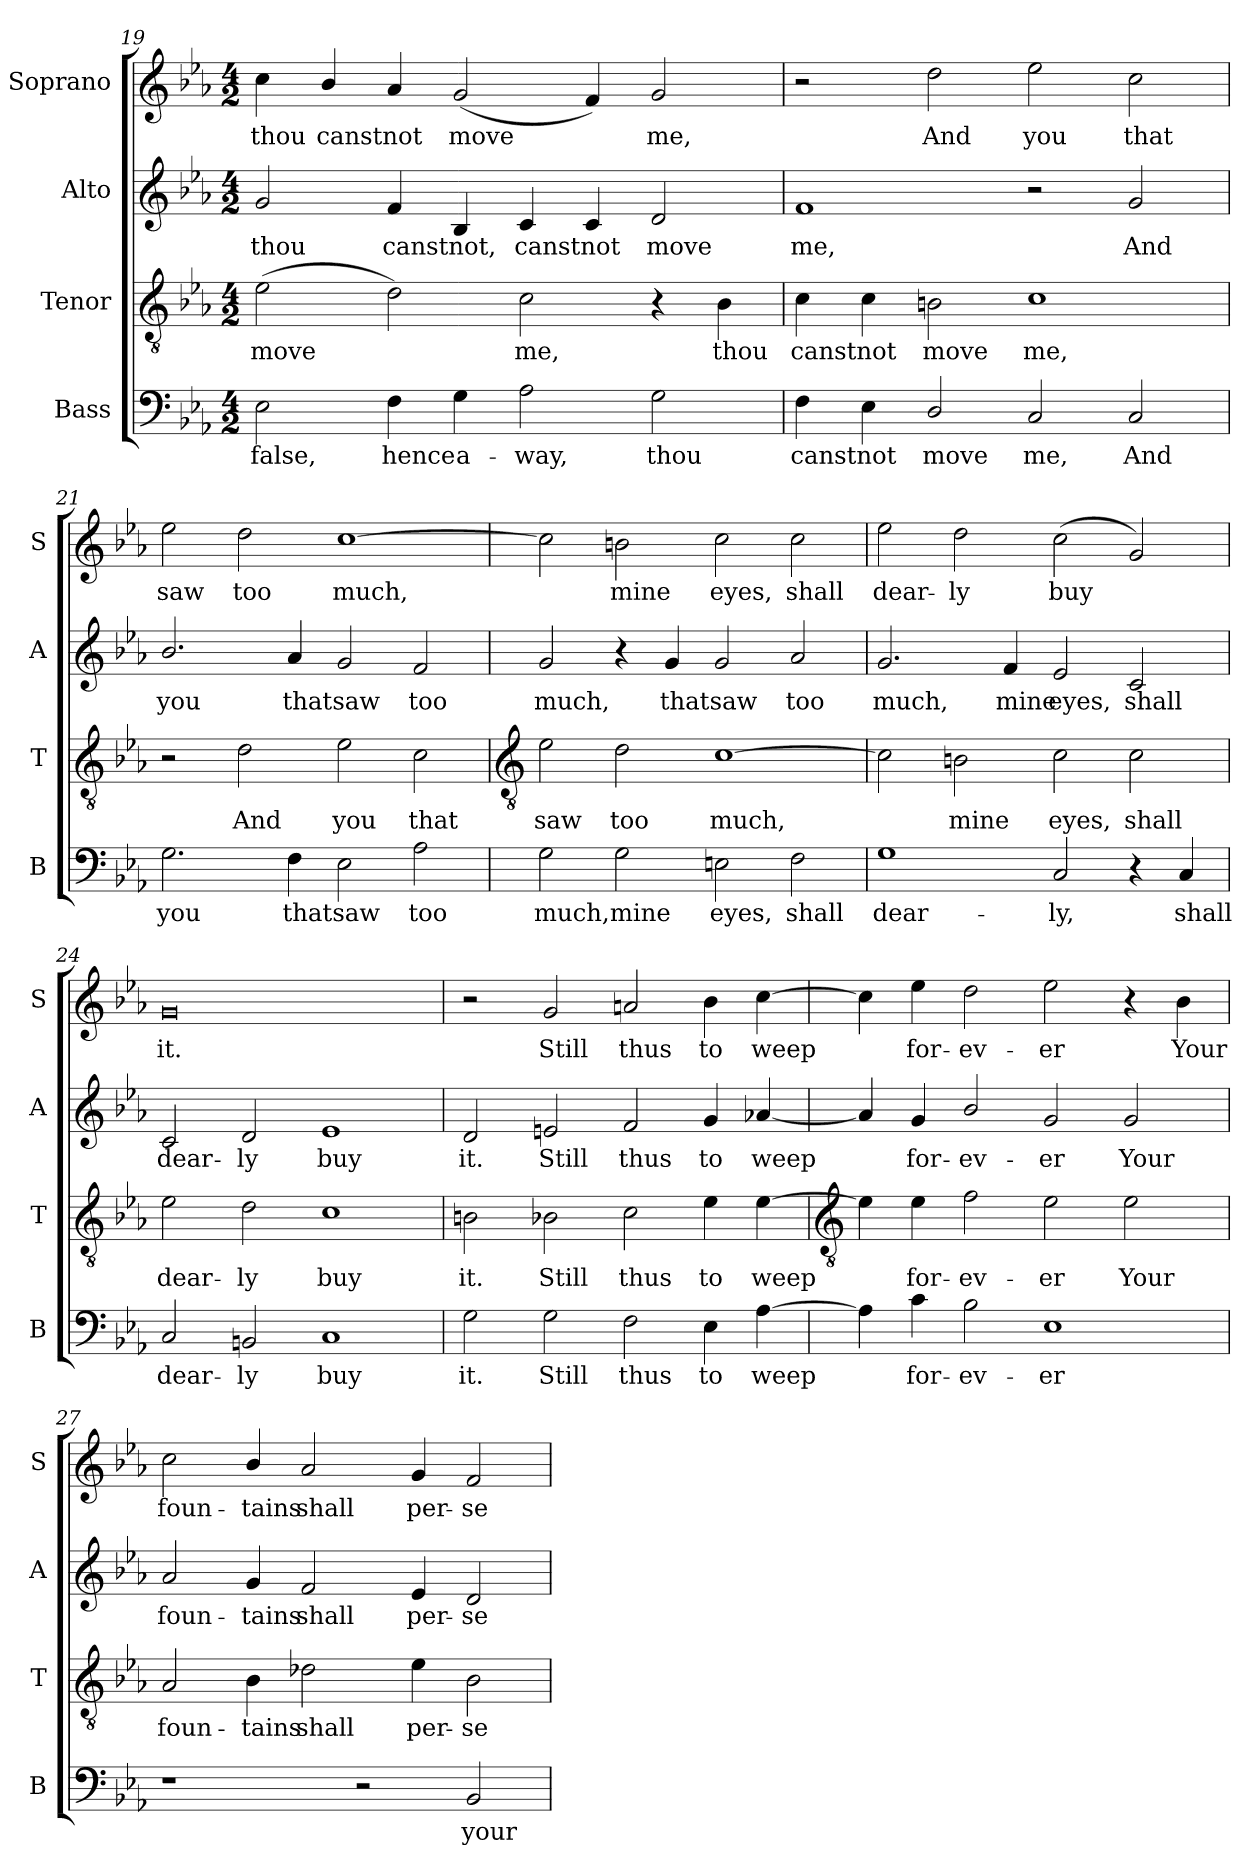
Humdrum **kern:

**kern	**text	**kern	**text	**kern	**text	**kern	**text
*part4	*part4	*part3	*part3	*part2	*part2	*part1	*part1
*staff4	*staff4	*staff3	*staff3	*staff2	*staff2	*staff1	*staff1
*I"Bass	*	*I"Tenor	*	*I"Alto	*	*I"Soprano	*
*I'B	*	*I'T	*	*I'A	*	*I'S	*
!!LO:LB:g=z
*clefF4	*	*clefGv2	*	*clefG2	*	*clefG2	*
*k[b-e-a-]	*	*k[b-e-a-]	*	*k[b-e-a-]	*	*k[b-e-a-]	*
*E-:	*	*E-:	*	*E-:	*	*E-:	*
*M4/2	*	*M4/2	*	*M4/2	*	*M4/2	*
=19	=19	=19	=19	=19	=19	=19	=19
!	!LO:LY:b	!	!LO:LY:b	!	!LO:LY:b	!	!LO:LY:b
2E-	false,	(>2e-	move	2g	thou	4cc	thou
!	!	!	!	!	!	!	!LO:LY:b
.	.	.	.	.	.	4b-/	canst
!	!LO:LY:b	!	!	!	!LO:LY:b	!	!LO:LY:b
4F	hence	2d)	.	4f	canst	4a-	not
!	!LO:LY:b	!	!	!	!LO:LY:b	!	!LO:LY:b
4G	a-	.	.	4B-	not,	(<2g	move
!	!LO:LY:b	!	!LO:LY:b	!	!LO:LY:b	!	!
2A-	-way,	2c	me,	4c	canst	.	.
!	!	!	!	!	!LO:LY:b	!	!
.	.	.	.	4c	not	4f)	.
!	!LO:LY:b	!	!	!	!LO:LY:b	!	!LO:LY:b
2G	thou	4r	.	2d	move	2g	me,
!	!	!	!LO:LY:b	!	!	!	!
.	.	4B-	thou	.	.	.	.
=20	=20	=20	=20	=20	=20	=20	=20
!	!LO:LY:b	!	!LO:LY:b	!	!LO:LY:b	!	!
4F	canst	4c	canst	1f	me,	2r	.
!	!LO:LY:b	!	!LO:LY:b	!	!	!	!
4E-	not	4c	not	.	.	.	.
!	!LO:LY:b	!	!LO:LY:b	!	!	!	!LO:LY:b
2D/	move	2Bn	move	.	.	2dd	And
!	!LO:LY:b	!	!LO:LY:b	!	!	!	!LO:LY:b
2C	me,	1c	me,	2r	.	2ee-	you
!	!LO:LY:b	!	!	!	!LO:LY:b	!	!LO:LY:b
2C	And	.	.	2g	And	2cc	that
=21	=21	=21	=21	=21	=21	=21	=21
!	!LO:LY:b	!	!	!	!LO:LY:b	!	!LO:LY:b
2.G	you	2r	.	2.b-/	you	2ee-	saw
!	!	!	!LO:LY:b	!	!	!	!LO:LY:b
.	.	2d	And	.	.	2dd	too
!	!LO:LY:b	!	!	!	!LO:LY:b	!	!
4F	that	.	.	4a-	that	.	.
!	!LO:LY:b	!	!LO:LY:b	!	!LO:LY:b	!	!LO:LY:b
2E-	saw	2e-	you	2g	saw	[1cc	much,
!	!LO:LY:b	!	!LO:LY:b	!	!LO:LY:b	!	!
2A-	too	2c	that	2f	too	.	.
!!LO:LB:g=z
=22	=22	=22	=22	=22	=22	=22	=22
*	*	*clefGv2	*	*	*	*	*
!	!LO:LY:b	!	!LO:LY:b	!	!LO:LY:b	!	!
2G	much,	2e-	saw	2g	much,	2cc]	.
!	!LO:LY:b	!	!LO:LY:b	!	!	!	!LO:LY:b
2G	mine	2d	too	4r	.	2bn	mine
!	!	!	!	!	!LO:LY:b	!	!
.	.	.	.	4g	that	.	.
!	!LO:LY:b	!	!LO:LY:b	!	!LO:LY:b	!	!LO:LY:b
2En	eyes,	[1c	much,	2g	saw	2cc	eyes,
!	!LO:LY:b	!	!	!	!LO:LY:b	!	!LO:LY:b
2F	shall	.	.	2a-	too	2cc	shall
=23	=23	=23	=23	=23	=23	=23	=23
!	!LO:LY:b	!	!	!	!LO:LY:b	!	!LO:LY:b
1G	dear-	2c]	.	2.g	much,	2ee-	dear-
!	!	!	!LO:LY:b	!	!	!	!LO:LY:b
.	.	2Bn	mine	.	.	2dd	-ly
!	!	!	!	!	!LO:LY:b	!	!
.	.	.	.	4f	mine	.	.
!	!LO:LY:b	!	!LO:LY:b	!	!LO:LY:b	!	!LO:LY:b
2C	-ly,	2c	eyes,	2e-	eyes,	(<2cc	buy
!	!	!	!LO:LY:b	!	!LO:LY:b	!	!
4r	.	2c	shall	2c	shall	2g)	.
!	!LO:LY:b	!	!	!	!	!	!
4C	shall	.	.	.	.	.	.
=24	=24	=24	=24	=24	=24	=24	=24
!	!LO:LY:b	!	!LO:LY:b	!	!LO:LY:b	!	!LO:LY:b
2C	dear-	2e-	dear-	2c	dear-	0g	it.
!	!LO:LY:b	!	!LO:LY:b	!	!LO:LY:b	!	!
2BBn	-ly	2d	-ly	2d	-ly	.	.
!	!LO:LY:b	!	!LO:LY:b	!	!LO:LY:b	!	!
1C	buy	1c	buy	1e-	buy	.	.
=25	=25	=25	=25	=25	=25	=25	=25
!	!LO:LY:b	!	!LO:LY:b	!	!LO:LY:b	!	!
2G	it.	2Bn	it.	2d	it.	2r	.
!	!LO:LY:b	!	!LO:LY:b	!	!LO:LY:b	!	!LO:LY:b
2G	Still	2B-X	Still	2en	Still	2g	Still
!	!LO:LY:b	!	!LO:LY:b	!	!LO:LY:b	!	!LO:LY:b
2F	thus	2c	thus	2f	thus	2an	thus
!	!LO:LY:b	!	!LO:LY:b	!	!LO:LY:b	!	!LO:LY:b
4E-	to	4e-	to	4g	to	4b-	to
!	!LO:LY:b	!	!LO:LY:b	!	!LO:LY:b	!	!LO:LY:b
[4A-	weep	[4e-	weep	[4a-X	weep	[4cc	weep
!!LO:LB:g=z
=26	=26	=26	=26	=26	=26	=26	=26
*	*	*clefGv2	*	*	*	*	*
4A-]	.	4e-]	.	4a-]	.	4cc]	.
!	!LO:LY:b	!	!LO:LY:b	!	!LO:LY:b	!	!LO:LY:b
4c	for-	4e-	for-	4g	for-	4ee-	for-
!	!LO:LY:b	!	!LO:LY:b	!	!LO:LY:b	!	!LO:LY:b
2B-	-ev-	2f	-ev-	2b-/	-ev-	2dd	-ev-
!	!LO:LY:b	!	!LO:LY:b	!	!LO:LY:b	!	!LO:LY:b
1E-	-er	2e-	-er	2g	-er	2ee-	-er
!	!	!	!LO:LY:b	!	!LO:LY:b	!	!
.	.	2e-	Your	2g	Your	4r	.
!	!	!	!	!	!	!	!LO:LY:b
.	.	.	.	.	.	4b-	Your
=27	=27	=27	=27	=27	=27	=27	=27
!	!	!	!LO:LY:b	!	!LO:LY:b	!	!LO:LY:b
1r	.	2A-	foun-	2a-	foun-	2cc	foun-
!	!	!	!LO:LY:b	!	!LO:LY:b	!	!LO:LY:b
.	.	4B-	-tains	4g	-tains	4b-/	-tains
!	!	!	!LO:LY:b	!	!LO:LY:b	!	!LO:LY:b
.	.	2d-X	shall	2f	shall	2a-	shall
2r	.	.	.	.	.	.	.
!	!	!	!LO:LY:b	!	!LO:LY:b	!	!LO:LY:b
.	.	4e-	per-	4e-	per-	4g	per-
!	!LO:LY:b	!	!LO:LY:b	!	!LO:LY:b	!	!LO:LY:b
2BB-	your	2B-	-se-	2d	-se-	2f	-se-
=	=	=	=	=	=	=	=
*-	*-	*-	*-	*-	*-	*-	*-
